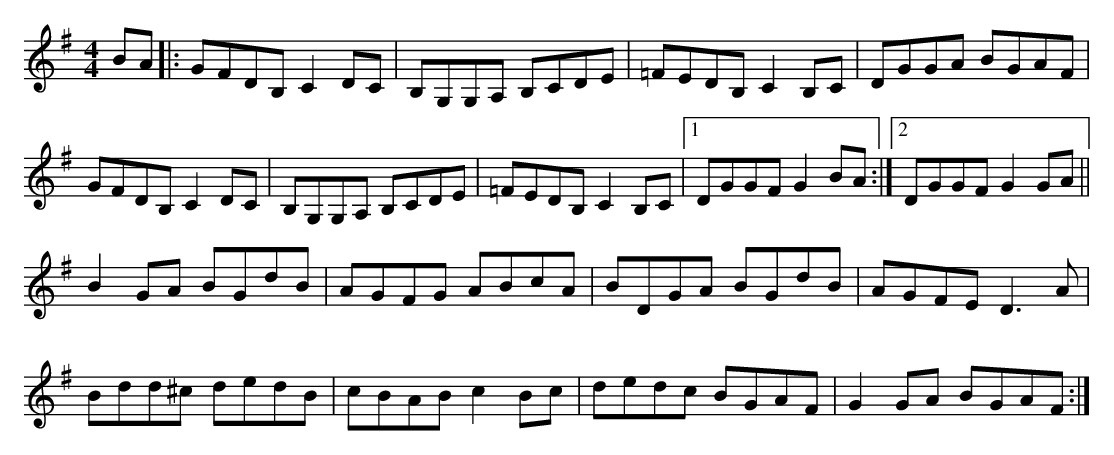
X:1
M:4/4
K:G
BA|:GFDB, C2 DC|B,G,G,A, B,CDE|=FEDB, C2 B,C|DGGA BGAF|
GFDB, C2 DC|B,G,G,A, B,CDE|=FEDB, C2 B,C|1 DGGF G2 BA:|2 DGGF G2 GA||
B2 GA BGdB|AGFG ABcA|BDGA BGdB|AGFE D3 A|
Bdd^c dedB|cBAB c2 Bc|dedc BGAF|G2 GA BGAF:|
